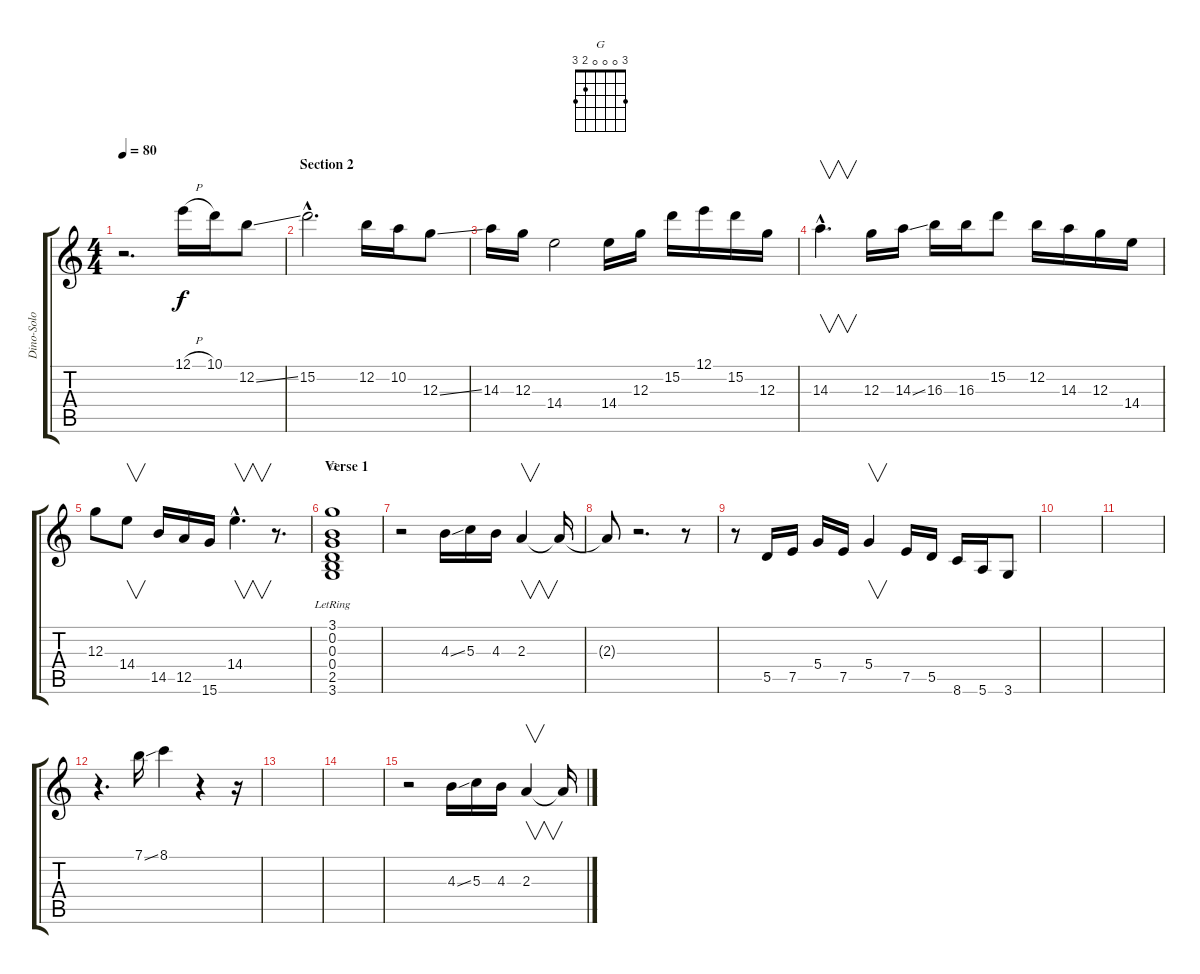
\track ("Dino-Solo Guitar" "Dino-Solo ") {instrument electricguitarjazz}
\staff {score tabs}
\tuning (E4 B3 G3 D3 A2 E2) {hide}
\chord ("G" 3 0 0 0 2 3)
\ts (4 4)
\tempo 80
\clef g2
\ks c
r.2{d dy f instrument electricguitarjazz} 12.1{h}.16 10.1.16 12.2{ss}.8 |
\section ("" "Section 2")
15.2{hac}.2{d} 12.2.16 10.2.16 12.3{ss}.8 |
14.3.16 12.3.16 14.4.2 14.4.16 12.3.16 15.2.16 12.1.16 15.2.16 12.3.16 |
14.3{hac}.4{v d} 12.3.16 14.3{ss}.16 16.3.16 16.3.16 15.2.8 12.2.16 14.3.16 12.3.16 14.4.16 |
12.3.8 14.4.8{v} 14.5.16 12.5.16 15.6.16 14.4{hac}.4{v d} r.8{d} |
\section ("" "Verse 1")
(3.1 0.2{lr} 0.3 0.4 2.5 3.6).1{ch "G"} |
r.2 4.3{ss}.16 5.3.16 4.3.16 2.3.4{v} 2.3{t}.16 |
2.3{t}.8 r.2{d} r.8 |
r.8 5.5.16 7.5.16 5.4.16 7.5.16 5.4.4{v} 7.5.16 5.5.16 8.6.16 5.6.16 3.6.8 |
|
|
r.4{d} 7.1{ss}.16 8.1.4 r.4 r.16 |
|
|
r.2 4.3{ss}.16 5.3.16 4.3.16 2.3.4{v} 2.3{t}.16
